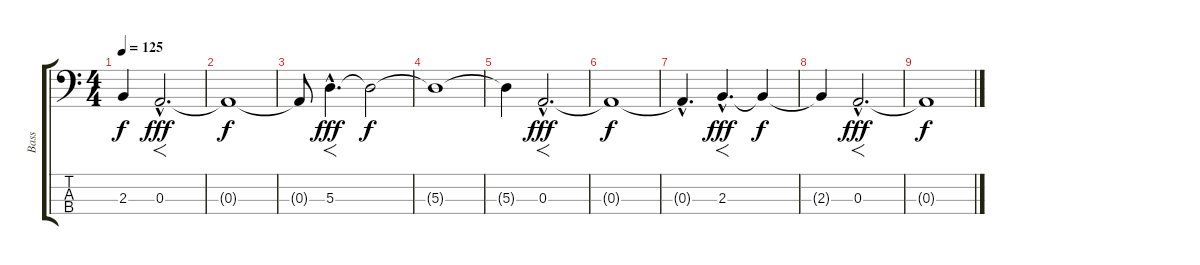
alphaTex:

\track ("Bass" "Bass") {instrument electricbassfinger}
\staff {score tabs}
\tuning (G2 D2 A1 E1) {hide}
\ts (4 4)
\tempo 125
\clef f4
\ks c
2.3{t}.4{dy f} 0.3{hac}.2{f d dy fff} |
0.3{t}.1{dy f} |
0.3{t}.8 5.3{hac}.4{f d dy fff} 5.3{t}.2{dy f} |
5.3{t}.1 |
5.3{t}.4 0.3{hac}.2{f d dy fff} |
0.3{t}.1{dy f} |
0.3{hac t}.4{d} 2.3{hac}.4{f d dy fff} 2.3{t}.4{dy f} |
2.3{t}.4 0.3{hac}.2{f d dy fff} |
0.3{t}.1{dy f}
